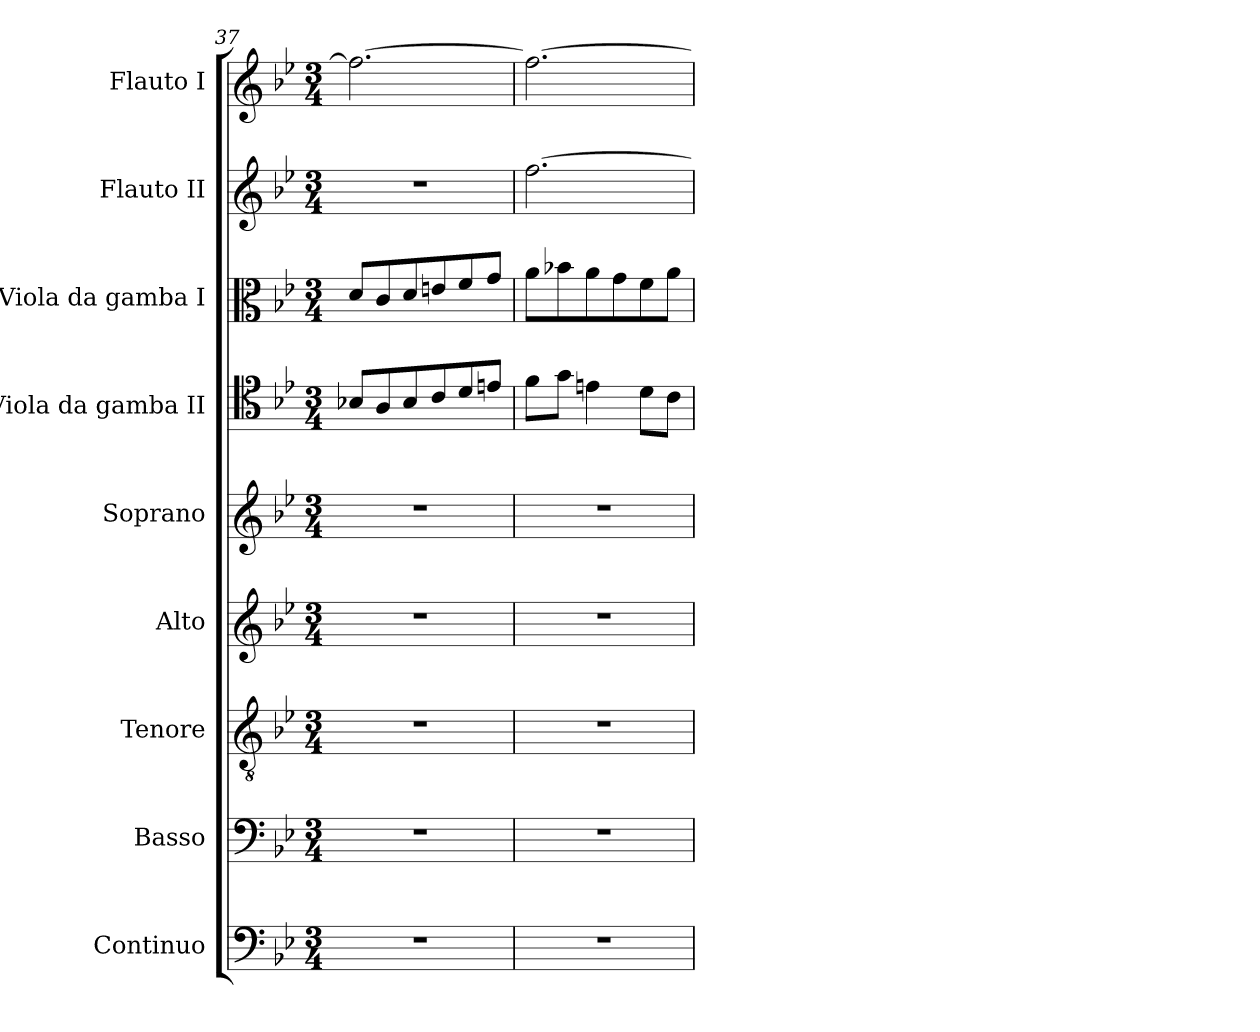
**kern	**kern	**kern	**kern	**kern	**kern	**kern	**kern	**kern
*part9	*part8	*part7	*part6	*part5	*part4	*part3	*part2	*part1
*staff9	*staff8	*staff7	*staff6	*staff5	*staff4	*staff3	*staff2	*staff1
*I"Continuo	*I"Basso	*I"Tenore	*I"Alto	*I"Soprano	*I"Viola da gamba II	*I"Viola da gamba I	*I"Flauto II	*I"Flauto I
*clefF4	*clefF4	*clefGv2	*clefG2	*clefG2	*clefC4	*clefC3	*clefG2	*clefG2
*	*	*ITrd7c12	*	*	*	*	*	*
*k[b-e-]	*k[b-e-]	*k[b-e-]	*k[b-e-]	*k[b-e-]	*k[b-e-]	*k[b-e-]	*k[b-e-]	*k[b-e-]
*B-:	*B-:	*B-:	*B-:	*B-:	*B-:	*B-:	*B-:	*B-:
*M3/4	*M3/4	*M3/4	*M3/4	*M3/4	*M3/4	*M3/4	*M3/4	*M3/4
=37	=37	=37	=37	=37	=37	=37	=37	=37
!LO:N:vis=1	!LO:N:vis=1	!LO:N:vis=1	!LO:N:vis=1	!LO:N:vis=1	!	!	!LO:N:vis=1	!
2.r	2.r	2.r	2.r	2.r	8B-Xi/L	8di/L	2.r	2.ffi\_
.	.	.	.	.	8Ai/	8ci/	.	.
.	.	.	.	.	8B-i/	8di/	.	.
.	.	.	.	.	8ci/	8eni/	.	.
.	.	.	.	.	8di/	8fi/	.	.
.	.	.	.	.	8eni/J	8gi/J	.	.
=38	=38	=38	=38	=38	=38	=38	=38	=38
!LO:N:vis=1	!LO:N:vis=1	!LO:N:vis=1	!LO:N:vis=1	!LO:N:vis=1	!	!	!	!
2.r	2.r	2.r	2.r	2.r	8fi\L	8ai\L	[2.ffi\	2.ffi\_
.	.	.	.	.	8gi\J	8b-Xi\	.	.
.	.	.	.	.	4eni\	8ai\	.	.
.	.	.	.	.	.	8gi\	.	.
.	.	.	.	.	8di\L	8fi\	.	.
.	.	.	.	.	8ci\J	8ai\J	.	.
=	=	=	=	=	=	=	=	=
*-	*-	*-	*-	*-	*-	*-	*-	*-
